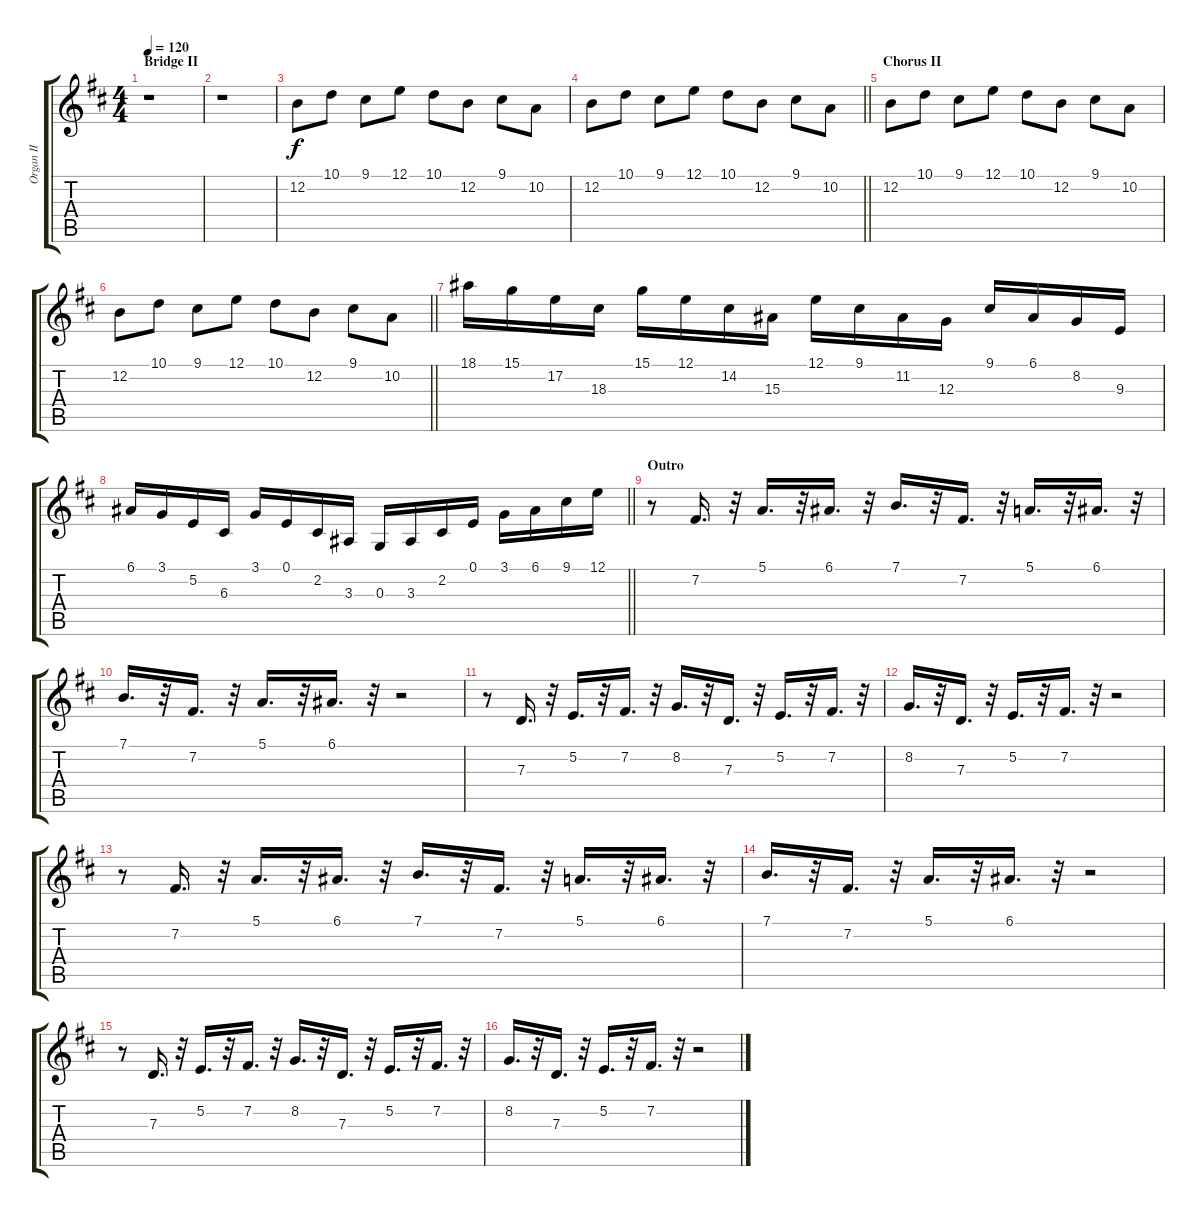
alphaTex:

\track ("Organ II" "Organ II") {instrument churchorgan}
\staff {score tabs}
\tuning (E4 B3 G3 D3 A2 E2) {hide}
\ts (4 4)
\section ("" "Bridge II")
\tempo 120
\clef g2
\ks bminor
r.1{dy f} |
r.1 |
12.2.8 10.1.8 9.1.8 12.1.8 10.1.8 12.2.8 9.1.8 10.2.8 |
\barLineRight lightlight
12.2.8 10.1.8 9.1.8 12.1.8 10.1.8 12.2.8 9.1.8 10.2.8 |
\section ("" "Chorus II")
12.2.8 10.1.8 9.1.8 12.1.8 10.1.8 12.2.8 9.1.8 10.2.8 |
\barLineRight lightlight
12.2.8 10.1.8 9.1.8 12.1.8 10.1.8 12.2.8 9.1.8 10.2.8 |
18.1.16 15.1.16 17.2.16 18.3.16 15.1.16 12.1.16 14.2.16 15.3.16 12.1.16 9.1.16 11.2.16 12.3.16 9.1.16 6.1.16 8.2.16 9.3.16 |
\barLineRight lightlight
6.1.16 3.1.16 5.2.16 6.3.16 3.1.16 0.1.16 2.2.16 3.3.16 0.3.16 3.3.16 2.2.16 0.1.16 3.1.16 6.1.16 9.1.16 12.1.16 |
\section ("" "Outro")
r.8 7.2.16{d} r.32 5.1.16{d} r.32 6.1.16{d} r.32 7.1.16{d} r.32 7.2.16{d} r.32 5.1.16{d} r.32 6.1.16{d} r.32 |
7.1.16{d} r.32 7.2.16{d} r.32 5.1.16{d} r.32 6.1.16{d} r.32 r.2 |
r.8 7.3.16{d} r.32 5.2.16{d} r.32 7.2.16{d} r.32 8.2.16{d} r.32 7.3.16{d} r.32 5.2.16{d} r.32 7.2.16{d} r.32 |
8.2.16{d} r.32 7.3.16{d} r.32 5.2.16{d} r.32 7.2.16{d} r.32 r.2 |
r.8 7.2.16{d} r.32 5.1.16{d} r.32 6.1.16{d} r.32 7.1.16{d} r.32 7.2.16{d} r.32 5.1.16{d} r.32 6.1.16{d} r.32 |
7.1.16{d} r.32 7.2.16{d} r.32 5.1.16{d} r.32 6.1.16{d} r.32 r.2 |
r.8 7.3.16{d} r.32 5.2.16{d} r.32 7.2.16{d} r.32 8.2.16{d} r.32 7.3.16{d} r.32 5.2.16{d} r.32 7.2.16{d} r.32 |
8.2.16{d} r.32 7.3.16{d} r.32 5.2.16{d} r.32 7.2.16{d} r.32 r.2
